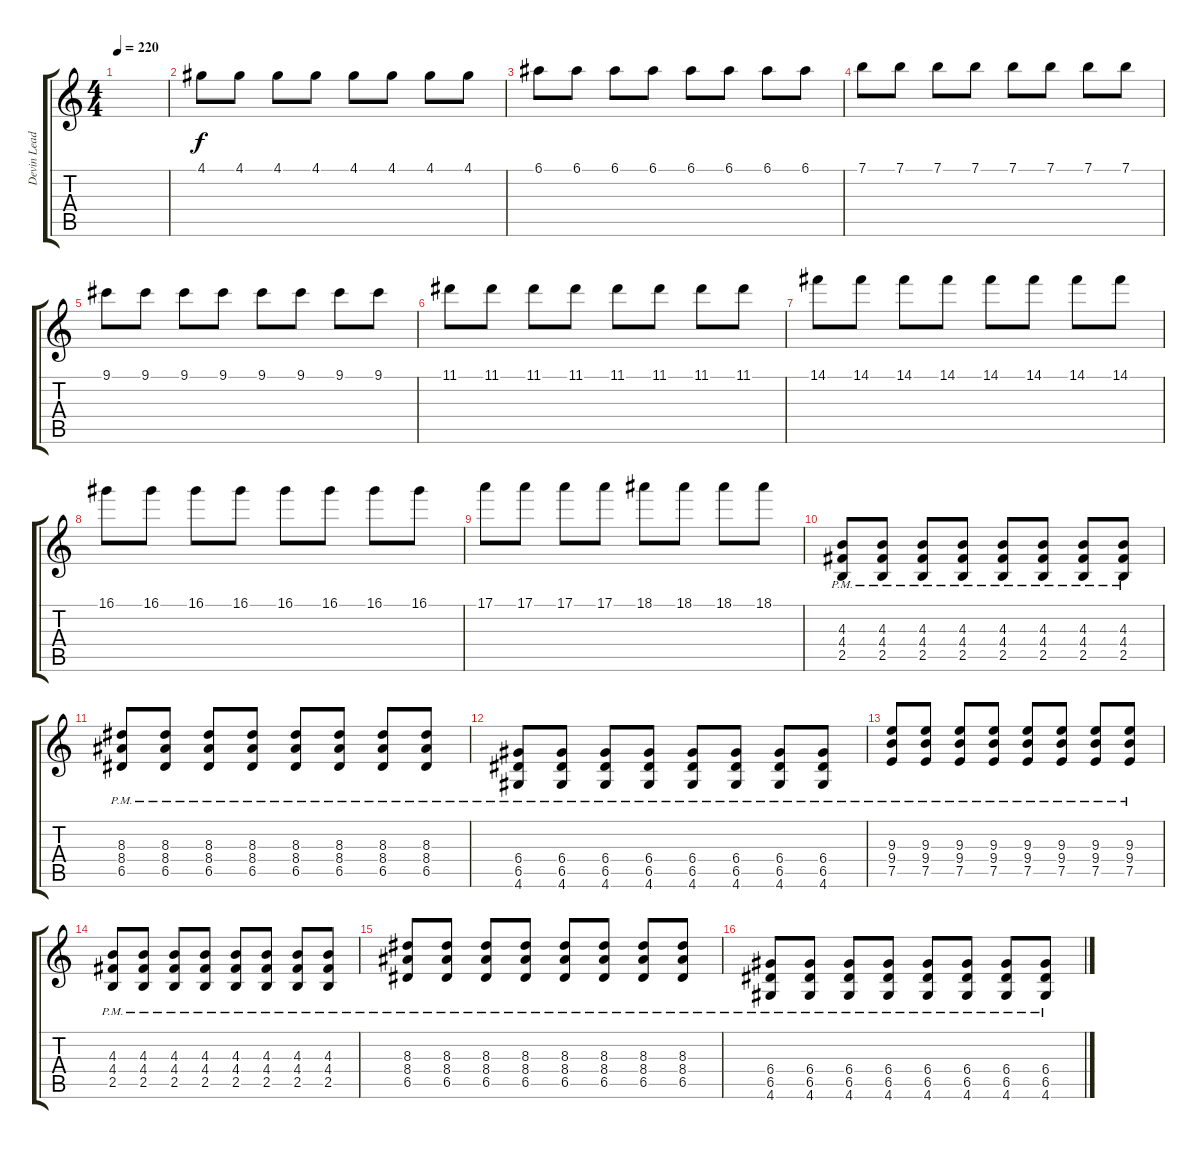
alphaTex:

\track ("Devin Lead" "Devin Lead") {instrument distortionguitar}
\staff {score tabs}
\tuning (E4 B3 G3 D3 A2 E2) {hide}
\ts (4 4)
\tempo 220
\clef g2
\ks c
|
4.1.8 4.1.8 4.1.8 4.1.8 4.1.8 4.1.8 4.1.8 4.1.8 |
6.1.8 6.1.8 6.1.8 6.1.8 6.1.8 6.1.8 6.1.8 6.1.8 |
7.1.8 7.1.8 7.1.8 7.1.8 7.1.8 7.1.8 7.1.8 7.1.8 |
9.1.8 9.1.8 9.1.8 9.1.8 9.1.8 9.1.8 9.1.8 9.1.8 |
11.1.8 11.1.8 11.1.8 11.1.8 11.1.8 11.1.8 11.1.8 11.1.8 |
14.1.8 14.1.8 14.1.8 14.1.8 14.1.8 14.1.8 14.1.8 14.1.8 |
16.1.8 16.1.8 16.1.8 16.1.8 16.1.8 16.1.8 16.1.8 16.1.8 |
17.1.8 17.1.8 17.1.8 17.1.8 18.1.8 18.1.8 18.1.8 18.1.8 |
(4.3{pm} 4.4{pm} 2.5{pm}).8 (4.3{pm} 4.4{pm} 2.5{pm}).8 (4.3{pm} 4.4{pm} 2.5{pm}).8 (4.3{pm} 4.4{pm} 2.5{pm}).8 (4.3{pm} 4.4{pm} 2.5{pm}).8 (4.3{pm} 4.4{pm} 2.5{pm}).8 (4.3{pm} 4.4{pm} 2.5{pm}).8 (4.3{pm} 4.4{pm} 2.5{pm}).8 |
(8.3{pm} 8.4{pm} 6.5{pm}).8 (8.3{pm} 8.4{pm} 6.5{pm}).8 (8.3{pm} 8.4{pm} 6.5{pm}).8 (8.3{pm} 8.4{pm} 6.5{pm}).8 (8.3{pm} 8.4{pm} 6.5{pm}).8 (8.3{pm} 8.4{pm} 6.5{pm}).8 (8.3{pm} 8.4{pm} 6.5{pm}).8 (8.3{pm} 8.4{pm} 6.5{pm}).8 |
(6.4{pm} 6.5{pm} 4.6{pm}).8 (6.4{pm} 6.5{pm} 4.6{pm}).8 (6.4{pm} 6.5{pm} 4.6{pm}).8 (6.4{pm} 6.5{pm} 4.6{pm}).8 (6.4{pm} 6.5{pm} 4.6{pm}).8 (6.4{pm} 6.5{pm} 4.6{pm}).8 (6.4{pm} 6.5{pm} 4.6{pm}).8 (6.4{pm} 6.5{pm} 4.6{pm}).8 |
(9.3{pm} 9.4{pm} 7.5{pm}).8 (9.3{pm} 9.4{pm} 7.5{pm}).8 (9.3{pm} 9.4{pm} 7.5{pm}).8 (9.3{pm} 9.4{pm} 7.5{pm}).8 (9.3{pm} 9.4{pm} 7.5{pm}).8 (9.3{pm} 9.4{pm} 7.5{pm}).8 (9.3{pm} 9.4{pm} 7.5{pm}).8 (9.3{pm} 9.4{pm} 7.5{pm}).8 |
(4.3{pm} 4.4{pm} 2.5{pm}).8 (4.3{pm} 4.4{pm} 2.5{pm}).8 (4.3{pm} 4.4{pm} 2.5{pm}).8 (4.3{pm} 4.4{pm} 2.5{pm}).8 (4.3{pm} 4.4{pm} 2.5{pm}).8 (4.3{pm} 4.4{pm} 2.5{pm}).8 (4.3{pm} 4.4{pm} 2.5{pm}).8 (4.3{pm} 4.4{pm} 2.5{pm}).8 |
(8.3{pm} 8.4{pm} 6.5{pm}).8 (8.3{pm} 8.4{pm} 6.5{pm}).8 (8.3{pm} 8.4{pm} 6.5{pm}).8 (8.3{pm} 8.4{pm} 6.5{pm}).8 (8.3{pm} 8.4{pm} 6.5{pm}).8 (8.3{pm} 8.4{pm} 6.5{pm}).8 (8.3{pm} 8.4{pm} 6.5{pm}).8 (8.3{pm} 8.4{pm} 6.5{pm}).8 |
(6.4{pm} 6.5{pm} 4.6{pm}).8 (6.4{pm} 6.5{pm} 4.6{pm}).8 (6.4{pm} 6.5{pm} 4.6{pm}).8 (6.4{pm} 6.5{pm} 4.6{pm}).8 (6.4{pm} 6.5{pm} 4.6{pm}).8 (6.4{pm} 6.5{pm} 4.6{pm}).8 (6.4{pm} 6.5{pm} 4.6{pm}).8 (6.4{pm} 6.5{pm} 4.6{pm}).8
